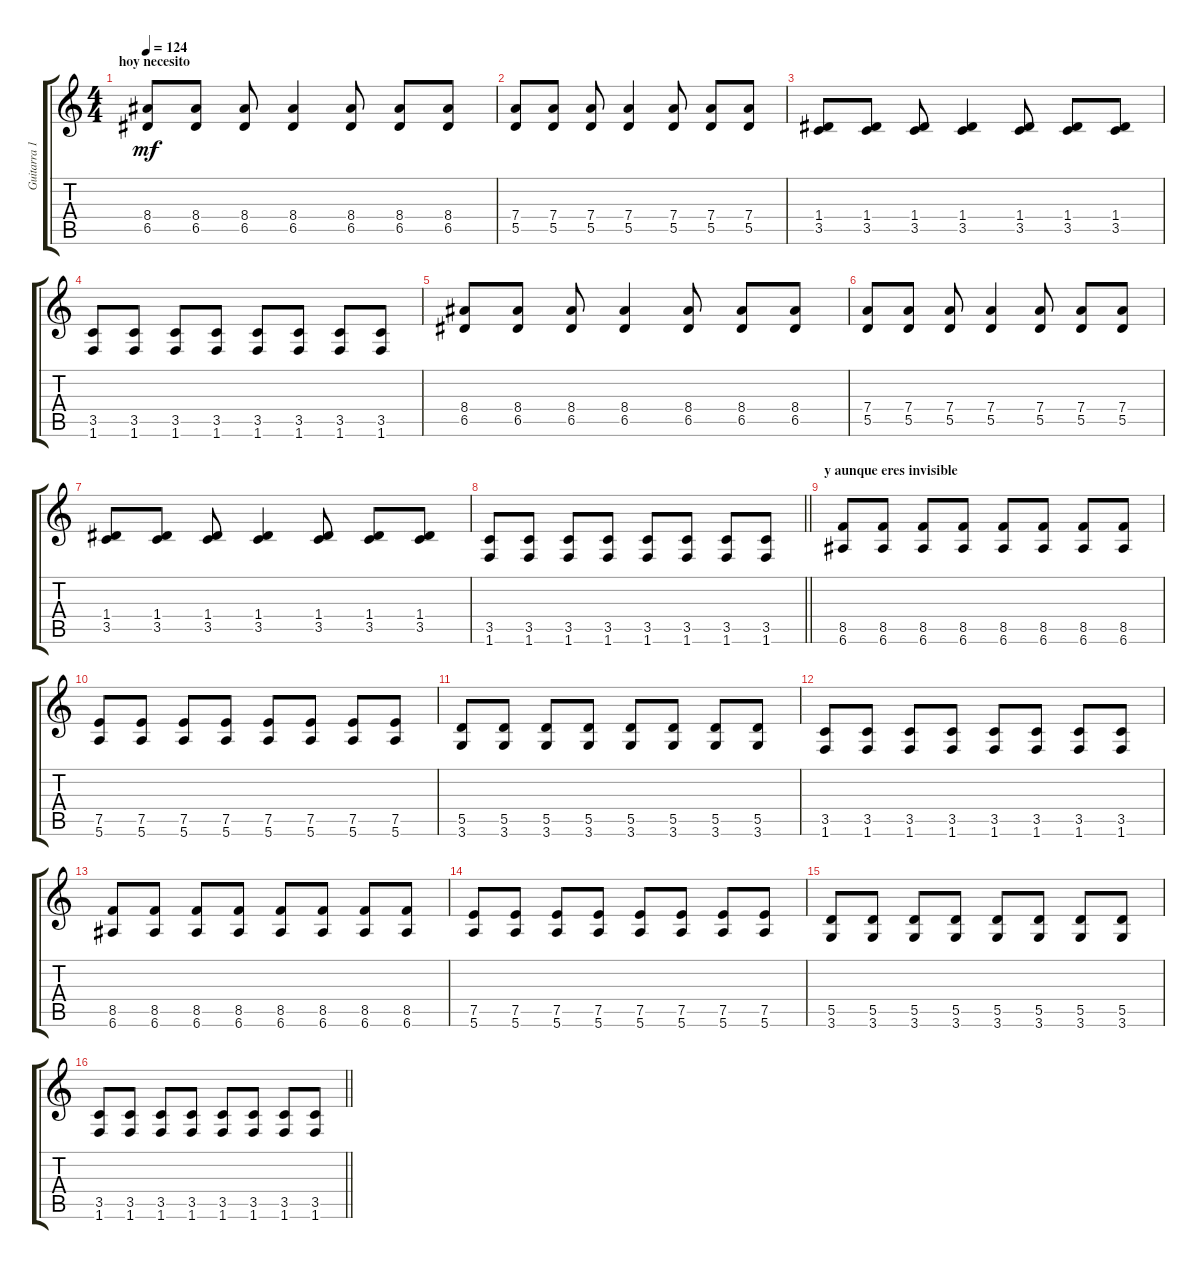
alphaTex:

\track ("Guitarra 1" "Guitarra 1") {instrument acousticguitarsteel}
\staff {score tabs}
\tuning (E4 B3 G3 D3 A2 E2) {hide}
\ts (4 4)
\section ("" "hoy necesito ")
\tempo 124
\clef g2
\ks c
(8.4 6.5).8{dy mf} (8.4 6.5).8 (8.4 6.5).8 (8.4 6.5).4 (8.4 6.5).8 (8.4 6.5).8 (8.4 6.5).8 |
(7.4 5.5).8 (7.4 5.5).8 (7.4 5.5).8 (7.4 5.5).4 (7.4 5.5).8 (7.4 5.5).8 (7.4 5.5).8 |
(1.4 3.5).8 (1.4 3.5).8 (1.4 3.5).8 (1.4 3.5).4 (1.4 3.5).8 (1.4 3.5).8 (1.4 3.5).8 |
(3.5 1.6).8 (3.5 1.6).8 (3.5 1.6).8 (3.5 1.6).8 (3.5 1.6).8 (3.5 1.6).8 (3.5 1.6).8 (3.5 1.6).8 |
(8.4 6.5).8 (8.4 6.5).8 (8.4 6.5).8 (8.4 6.5).4 (8.4 6.5).8 (8.4 6.5).8 (8.4 6.5).8 |
(7.4 5.5).8 (7.4 5.5).8 (7.4 5.5).8 (7.4 5.5).4 (7.4 5.5).8 (7.4 5.5).8 (7.4 5.5).8 |
(1.4 3.5).8 (1.4 3.5).8 (1.4 3.5).8 (1.4 3.5).4 (1.4 3.5).8 (1.4 3.5).8 (1.4 3.5).8 |
\barLineRight lightlight
(3.5 1.6).8 (3.5 1.6).8 (3.5 1.6).8 (3.5 1.6).8 (3.5 1.6).8 (3.5 1.6).8 (3.5 1.6).8 (3.5 1.6).8 |
\section ("" "y aunque eres invisible")
(8.5 6.6).8 (8.5 6.6).8 (8.5 6.6).8 (8.5 6.6).8 (8.5 6.6).8 (8.5 6.6).8 (8.5 6.6).8 (8.5 6.6).8 |
(7.5 5.6).8 (7.5 5.6).8 (7.5 5.6).8 (7.5 5.6).8 (7.5 5.6).8 (7.5 5.6).8 (7.5 5.6).8 (7.5 5.6).8 |
(5.5 3.6).8 (5.5 3.6).8 (5.5 3.6).8 (5.5 3.6).8 (5.5 3.6).8 (5.5 3.6).8 (5.5 3.6).8 (5.5 3.6).8 |
(3.5 1.6).8 (3.5 1.6).8 (3.5 1.6).8 (3.5 1.6).8 (3.5 1.6).8 (3.5 1.6).8 (3.5 1.6).8 (3.5 1.6).8 |
(8.5 6.6).8 (8.5 6.6).8 (8.5 6.6).8 (8.5 6.6).8 (8.5 6.6).8 (8.5 6.6).8 (8.5 6.6).8 (8.5 6.6).8 |
(7.5 5.6).8 (7.5 5.6).8 (7.5 5.6).8 (7.5 5.6).8 (7.5 5.6).8 (7.5 5.6).8 (7.5 5.6).8 (7.5 5.6).8 |
(5.5 3.6).8 (5.5 3.6).8 (5.5 3.6).8 (5.5 3.6).8 (5.5 3.6).8 (5.5 3.6).8 (5.5 3.6).8 (5.5 3.6).8 |
\barLineRight lightlight
(3.5 1.6).8 (3.5 1.6).8 (3.5 1.6).8 (3.5 1.6).8 (3.5 1.6).8 (3.5 1.6).8 (3.5 1.6).8 (3.5 1.6).8
